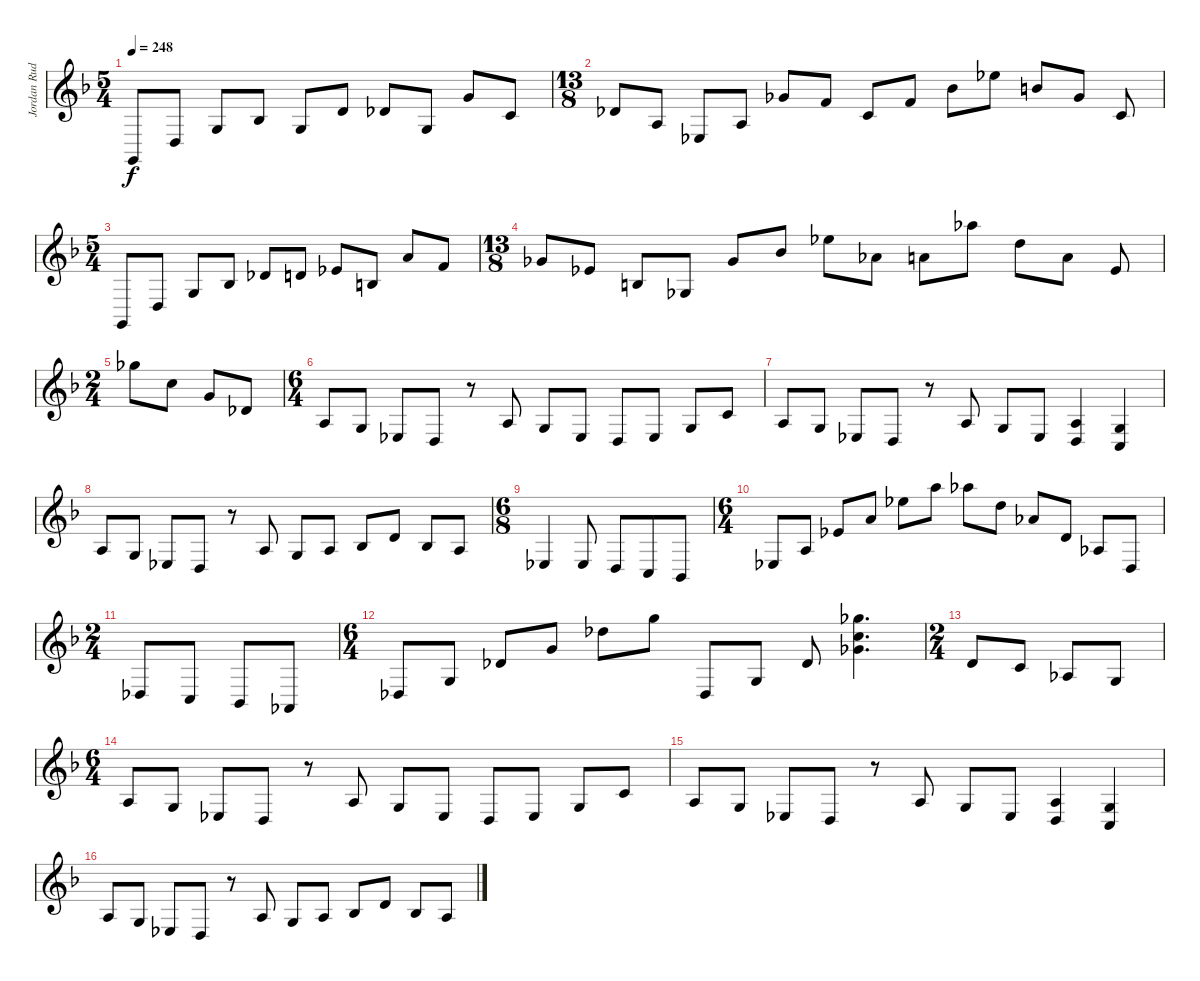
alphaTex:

\track ("Jordan Rudess Keys Lead" "Jordan Rud") {instrument acousticgrandpiano}
\staff {score}
\tuning (E4 B3 G3 D3 A2 E2 B1) {hide}
\ts (5 4)
\tempo 248
\clef g2
\ks dminor
3.6.8{dy f} 5.5.8 5.4.8 3.3.8 0.3.8 7.3.8 6.3.8 5.4.8 8.2.8 5.3.8 |
\ts (13 8)
6.3.8 7.4.8 6.5.8 7.4.8 11.3.8 10.3.8 10.4.8 10.3.8 11.2.8 11.1.8 12.2.8 11.3.8 10.4.8 |
\ts (5 4)
3.6.8 5.5.8 5.4.8 3.3.8 6.3.8 7.3.8 8.3.8 9.4.8 10.2.8 10.3.8 |
\ts (13 8)
11.3.8 8.3.8 9.4.8 9.5.8 11.3.8 11.2.8 11.1.8 13.3.8 14.3.8 16.1.8 15.2.8 14.3.8 13.4.8 |
\ts (2 4)
14.1.8 13.2.8 12.3.8 11.4.8 |
\ts (6 4)
7.4.8 5.4.8 6.5.8 5.5.8 r.8 7.4.8 5.4.8 6.5.8 5.5.8 6.5.8 5.4.8 5.3.8 |
7.4.8 5.4.8 6.5.8 5.5.8 r.8 7.4.8 5.4.8 6.5.8 (7.4 5.5).4 (5.4 3.5).4 |
7.4.8 5.4.8 6.5.8 5.5.8 r.8 7.4.8 5.4.8 7.4.8 8.4.8 7.3.8 8.4.8 7.4.8 |
\ts (6 8)
6.5.4 6.5.8 5.5.8 8.6.8 6.6.8 |
\ts (6 4)
11.6.8 12.5.8 13.4.8 14.3.8 11.1.8 17.1.8 16.1.8 10.1.8 13.3.8 12.4.8 11.5.8 10.6.8 |
\ts (2 4)
4.5.8 3.5.8 6.6.8 4.6.8 |
\ts (6 4)
9.6.8 10.5.8 11.4.8 12.3.8 9.1.8 15.1.8 9.6.8 10.5.8 11.4.8 (14.1 13.2 11.3).4{d} |
\ts (2 4)
7.3.8 5.3.8 6.4.8 5.4.8 |
\ts (6 4)
7.4.8 5.4.8 6.5.8 5.5.8 r.8 7.4.8 5.4.8 6.5.8 5.5.8 6.5.8 5.4.8 5.3.8 |
7.4.8 5.4.8 6.5.8 5.5.8 r.8 7.4.8 5.4.8 6.5.8 (7.4 5.5).4 (5.4 3.5).4 |
7.4.8 5.4.8 6.5.8 5.5.8 r.8 7.4.8 5.4.8 7.4.8 8.4.8 7.3.8 8.4.8 7.4.8
